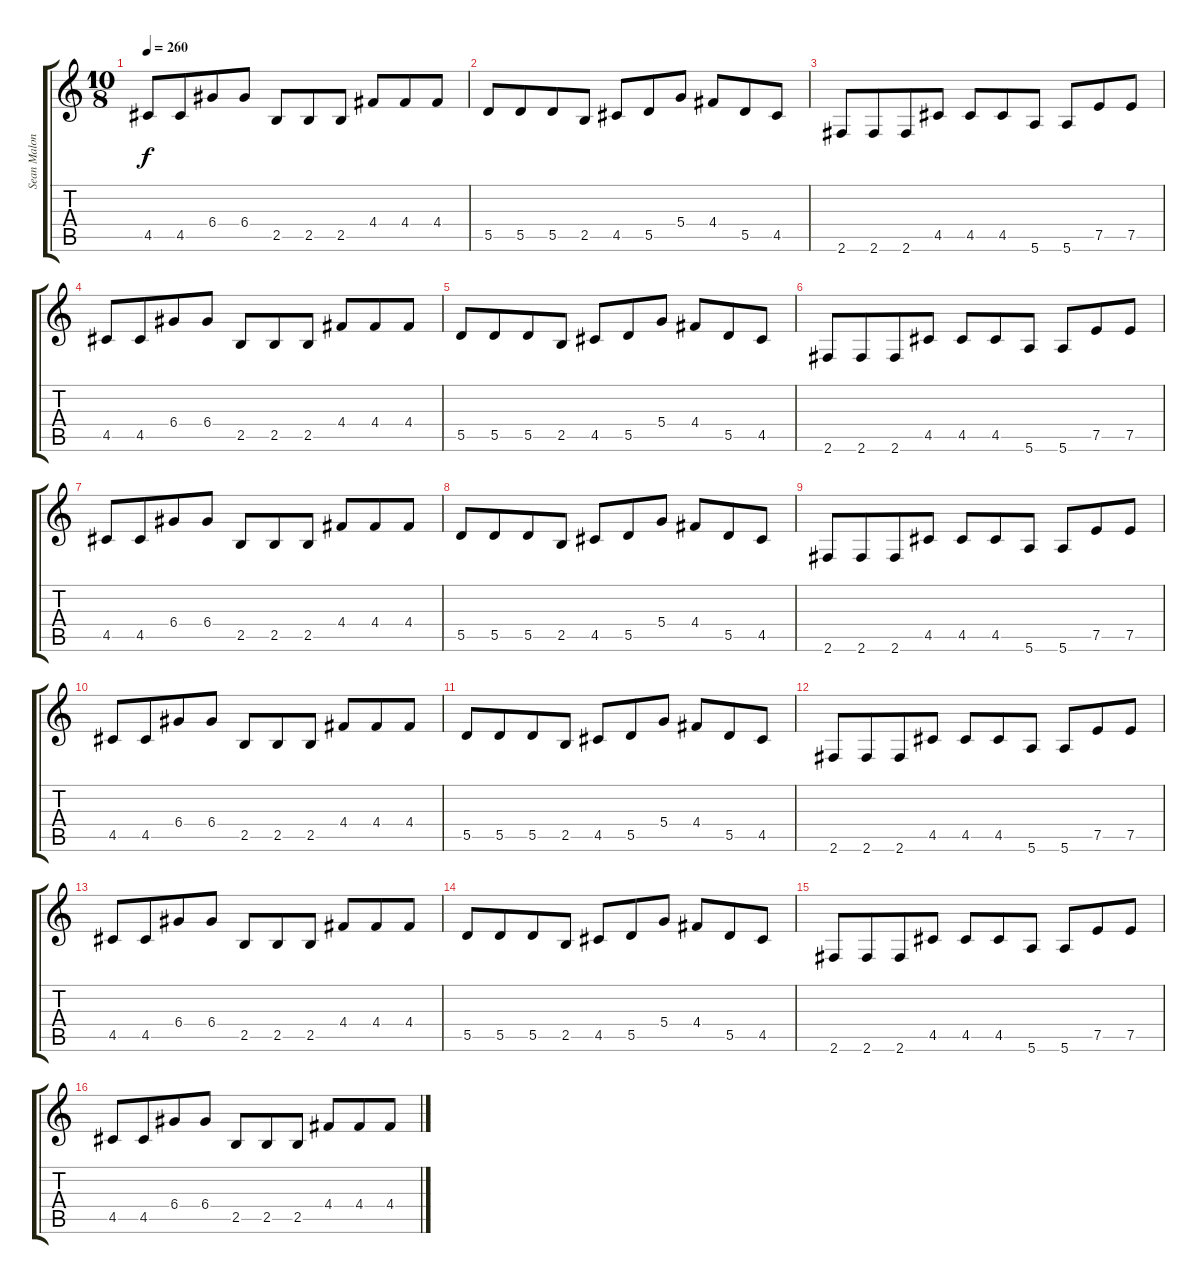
\track ("Sean Malone" "Sean Malon") {instrument fretlessbass}
\staff {score tabs}
\tuning (E4 B3 G3 D3 A2 E2) {hide}
\ts (10 8)
\tempo 260
\clef g2
\ks c
4.5.8{dy f} 4.5.8 6.4.8 6.4.8 2.5.8 2.5.8 2.5.8 4.4.8 4.4.8 4.4.8 |
5.5.8 5.5.8 5.5.8 2.5.8 4.5.8 5.5.8 5.4.8 4.4.8 5.5.8 4.5.8 |
2.6.8 2.6.8 2.6.8 4.5.8 4.5.8 4.5.8 5.6.8 5.6.8 7.5.8 7.5.8 |
4.5.8 4.5.8 6.4.8 6.4.8 2.5.8 2.5.8 2.5.8 4.4.8 4.4.8 4.4.8 |
5.5.8 5.5.8 5.5.8 2.5.8 4.5.8 5.5.8 5.4.8 4.4.8 5.5.8 4.5.8 |
2.6.8 2.6.8 2.6.8 4.5.8 4.5.8 4.5.8 5.6.8 5.6.8 7.5.8 7.5.8 |
4.5.8 4.5.8 6.4.8 6.4.8 2.5.8 2.5.8 2.5.8 4.4.8 4.4.8 4.4.8 |
5.5.8 5.5.8 5.5.8 2.5.8 4.5.8 5.5.8 5.4.8 4.4.8 5.5.8 4.5.8 |
2.6.8 2.6.8 2.6.8 4.5.8 4.5.8 4.5.8 5.6.8 5.6.8 7.5.8 7.5.8 |
4.5.8 4.5.8 6.4.8 6.4.8 2.5.8 2.5.8 2.5.8 4.4.8 4.4.8 4.4.8 |
5.5.8 5.5.8 5.5.8 2.5.8 4.5.8 5.5.8 5.4.8 4.4.8 5.5.8 4.5.8 |
2.6.8 2.6.8 2.6.8 4.5.8 4.5.8 4.5.8 5.6.8 5.6.8 7.5.8 7.5.8 |
4.5.8 4.5.8 6.4.8 6.4.8 2.5.8 2.5.8 2.5.8 4.4.8 4.4.8 4.4.8 |
5.5.8 5.5.8 5.5.8 2.5.8 4.5.8 5.5.8 5.4.8 4.4.8 5.5.8 4.5.8 |
2.6.8 2.6.8 2.6.8 4.5.8 4.5.8 4.5.8 5.6.8 5.6.8 7.5.8 7.5.8 |
4.5.8 4.5.8 6.4.8 6.4.8 2.5.8 2.5.8 2.5.8 4.4.8 4.4.8 4.4.8
